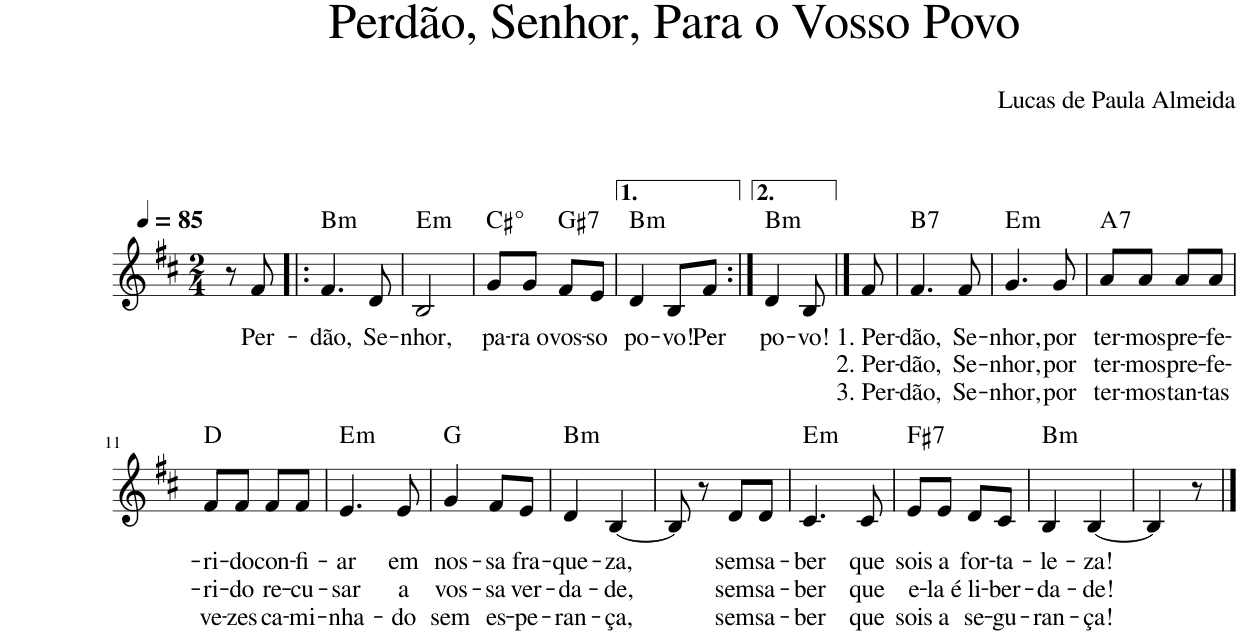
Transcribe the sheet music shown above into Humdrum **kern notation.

**kern	**text	**text	**text	**harte
*part1	*part1	*part1	*part1	*part1
*staff1	*staff1	*staff1	*staff1	*
*I"Voz	*	*	*	*
*I'Vo.	*	*	*	*
*clefG2	*	*	*	*
*k[f#c#]	*	*	*	*
*M2/4	*	*	*	*
*MM85	*	*	*	*
=1	=1	=1	=1	=1
8r	.	.	.	.
!	!LO:LY:b	!	!	!
8f#/	Per-	.	.	.
=2!|:	=2!|:	=2!|:	=2!|:	=2!|:
!	!LO:LY:b	!	!	!LO:H:kt=m
4.f#/	-dão,	.	.	B:min
!	!LO:LY:b	!	!	!
8d/	Se-	.	.	.
=3	=3	=3	=3	=3
!	!LO:LY:b	!	!	!LO:H:kt=m
2B/	-nhor,	.	.	E:min
=4	=4	=4	=4	=4
!	!LO:LY:b	!	!	!LO:H:kt=°
8g/L	pa-	.	.	.
!	!LO:LY:b	!	!	!
8g/J	-ra o	.	.	.
!	!LO:LY:b	!	!	!LO:H:kt=7
8f#/L	vos-	.	.	G#:7
!	!LO:LY:b	!	!	!
8e/J	-so	.	.	.
=5	=5	=5	=5	=5
!	!LO:LY:b	!	!	!LO:H:kt=m
4d/	po-	.	.	B:min
!	!LO:LY:b	!	!	!
8B/L	-vo!	.	.	.
!	!LO:LY:b	!	!	!
8f#/J	Per-	.	.	.
=6:|!	=6:|!	=6:|!	=6:|!	=6:|!
!	!LO:LY:b	!	!	!LO:H:kt=m
4d/	-po-	.	.	B:min
!	!LO:LY:b	!	!	!
8B/	-vo!	.	.	.
==7	==7	==7	==7	==7
!	!LO:LY:b	!LO:LY:b	!LO:LY:b	!
8f#/	1. Per-	2. Per-	3. Per-	.
=8	=8	=8	=8	=8
!	!LO:LY:b	!LO:LY:b	!LO:LY:b	!LO:H:kt=7
4.f#/	-dão,	-dão,	-dão,	B:7
!	!LO:LY:b	!LO:LY:b	!LO:LY:b	!
8f#/	Se-	Se-	Se-	.
=9	=9	=9	=9	=9
!	!LO:LY:b	!LO:LY:b	!LO:LY:b	!LO:H:kt=m
4.g/	-nhor,	-nhor,	-nhor,	E:min
!	!LO:LY:b	!LO:LY:b	!LO:LY:b	!
8g/	por	por	por	.
=10	=10	=10	=10	=10
!	!LO:LY:b	!LO:LY:b	!LO:LY:b	!LO:H:kt=7
8a/L	ter-	ter-	ter-	A:7
!	!LO:LY:b	!LO:LY:b	!LO:LY:b	!
8a/J	-mos	-mos	-mos	.
!	!LO:LY:b	!LO:LY:b	!LO:LY:b	!
8a/L	pre-	pre-	tan-	.
!	!LO:LY:b	!LO:LY:b	!LO:LY:b	!
8a/J	-fe-	-fe-	-tas	.
!!LO:LB:g=z
=11	=11	=11	=11	=11
!	!LO:LY:b	!LO:LY:b	!LO:LY:b	!
8f#/L	-ri-	-ri-	ve-	D:maj
!	!LO:LY:b	!LO:LY:b	!LO:LY:b	!
8f#/J	-do	-do	-zes	.
!	!LO:LY:b	!LO:LY:b	!LO:LY:b	!
8f#/L	con-	re-	ca-	.
!	!LO:LY:b	!LO:LY:b	!LO:LY:b	!
8f#/J	-fi-	-cu-	-mi-	.
=12	=12	=12	=12	=12
!	!LO:LY:b	!LO:LY:b	!LO:LY:b	!LO:H:kt=m
4.e/	-ar	-sar	-nha-	E:min
!	!LO:LY:b	!LO:LY:b	!LO:LY:b	!
8e/	em	a	-do	.
=13	=13	=13	=13	=13
!	!LO:LY:b	!LO:LY:b	!LO:LY:b	!
4g/	nos-	vos-	sem	G:maj
!	!LO:LY:b	!LO:LY:b	!LO:LY:b	!
8f#/L	-sa	-sa	es-	.
!	!LO:LY:b	!LO:LY:b	!LO:LY:b	!
8e/J	fra-	ver-	-pe-	.
=14	=14	=14	=14	=14
!	!LO:LY:b	!LO:LY:b	!LO:LY:b	!LO:H:kt=m
4d/	-que-	-da-	-ran-	B:min
!	!LO:LY:b	!LO:LY:b	!LO:LY:b	!
[4B/	-za,	-de,	-ça,	.
=15	=15	=15	=15	=15
8B/]	.	.	.	.
8r	.	.	.	.
!	!LO:LY:b	!LO:LY:b	!LO:LY:b	!
8d/L	sem	sem	sem	.
!	!LO:LY:b	!LO:LY:b	!LO:LY:b	!
8d/J	sa-	sa-	sa-	.
=16	=16	=16	=16	=16
!	!LO:LY:b	!LO:LY:b	!LO:LY:b	!LO:H:kt=m
4.c#/	-ber	-ber	-ber	E:min
!	!LO:LY:b	!LO:LY:b	!LO:LY:b	!
8c#/	que	que	que	.
=17	=17	=17	=17	=17
!	!LO:LY:b	!LO:LY:b	!LO:LY:b	!LO:H:kt=7
8e/L	sois	e-	sois	F#:7
!	!LO:LY:b	!LO:LY:b	!LO:LY:b	!
8e/J	a	-la é	a	.
!	!LO:LY:b	!LO:LY:b	!LO:LY:b	!
8d/L	for-	li-	se-	.
!	!LO:LY:b	!LO:LY:b	!LO:LY:b	!
8c#/J	-ta-	-ber-	-gu-	.
=18	=18	=18	=18	=18
!	!LO:LY:b	!LO:LY:b	!LO:LY:b	!LO:H:kt=m
4B/	-le-	-da-	-ran-	B:min
!	!LO:LY:b	!LO:LY:b	!LO:LY:b	!
[4B/	-za!	-de!	-ça!	.
=19	=19	=19	=19	=19
4B/]	.	.	.	.
8r	.	.	.	.
==	==	==	==	==
*-	*-	*-	*-	*-
